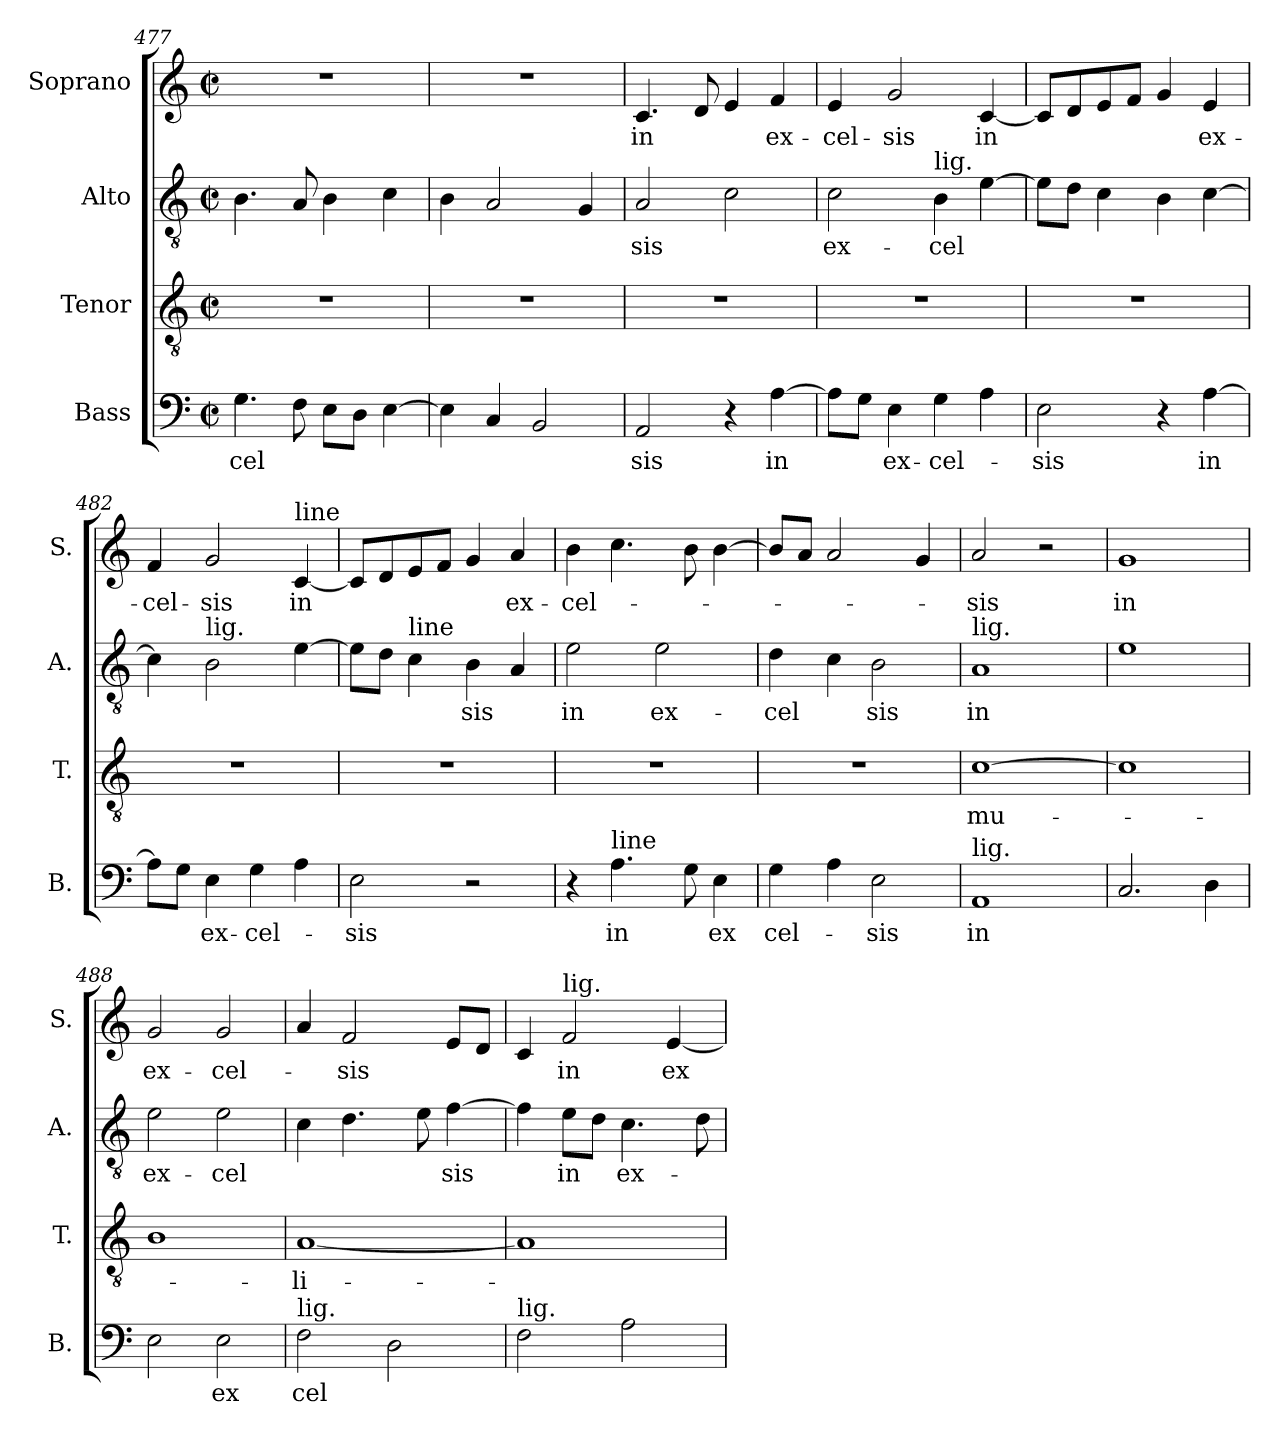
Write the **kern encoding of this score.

**kern	**text	**kern	**text	**kern	**text	**kern	**text
*part4	*part4	*part3	*part3	*part2	*part2	*part1	*part1
*staff4	*staff4	*staff3	*staff3	*staff2	*staff2	*staff1	*staff1
*I"Bass	*	*I"Tenor	*	*I"Alto	*	*I"Soprano	*
*I'B.	*	*I'T.	*	*I'A.	*	*I'S.	*
*clefF4	*	*clefGv2	*	*clefGv2	*	*clefG2	*
*k[]	*	*k[]	*	*k[]	*	*k[]	*
*M2/2	*	*M2/2	*	*M2/2	*	*M2/2	*
*met(c|)	*	*met(c|)	*	*met(c|)	*	*met(c|)	*
=477	=477	=477	=477	=477	=477	=477	=477
!	!LO:LY:b	!	!	!	!	!	!
4.G\	-cel	1r	.	4.B\	.	1r	.
8F\	.	.	.	8A/	.	.	.
8E\L	.	.	.	4B\	.	.	.
8D\J	.	.	.	.	.	.	.
[4E\	.	.	.	4c\	.	.	.
=478	=478	=478	=478	=478	=478	=478	=478
4E\]	.	1r	.	4B\	.	1r	.
4C/	.	.	.	2A/	.	.	.
2BB/	.	.	.	.	.	.	.
.	.	.	.	4G/	.	.	.
=479	=479	=479	=479	=479	=479	=479	=479
!	!LO:LY:b	!	!	!	!LO:LY:b	!	!LO:LY:b
2AA/	sis	1r	.	2A/	-sis	4.c/	in
.	.	.	.	.	.	8d/	.
4r	.	.	.	2c\	.	4e/	.
!	!LO:LY:b	!	!	!	!	!	!LO:LY:b
[4A\	in	.	.	.	.	4f/	ex-
!!LO:LB:g=z
=480	=480	=480	=480	=480	=480	=480	=480
!	!	!	!	!	!LO:LY:b	!	!LO:LY:b
8A\L]	.	1r	.	2c\	ex-	4e/	-cel-
8G\J	.	.	.	.	.	.	.
!	!LO:LY:b	!	!	!	!	!	!LO:LY:b
4E\	ex-	.	.	.	.	2g/	-sis
!	!	!	!	!LO:TX:a:t=lig.	!	!	!
!	!LO:LY:b	!	!	!	!LO:LY:b	!	!
4G\	-cel-	.	.	4B\	-cel	.	.
!	!	!	!	!	!	!	!LO:LY:b
4A\	.	.	.	[4e\	.	[4c/	in
=481	=481	=481	=481	=481	=481	=481	=481
!	!LO:LY:b	!	!	!	!	!	!
2E\	-sis	1r	.	8e\L]	.	8c/L]	.
.	.	.	.	8d\J	.	8d/	.
.	.	.	.	4c\	.	8e/	.
.	.	.	.	.	.	8f/J	.
4r	.	.	.	4B\	.	4g/	.
!	!LO:LY:b	!	!	!	!	!	!LO:LY:b
[4A\	in	.	.	[4c\	.	4e/	ex-
=482	=482	=482	=482	=482	=482	=482	=482
!	!	!	!	!	!	!	!LO:LY:b
8A\L]	.	1r	.	4c\]	.	4f/	-cel-
8G\J	.	.	.	.	.	.	.
!	!	!	!	!LO:TX:a:t=lig.	!	!	!
!	!LO:LY:b	!	!	!	!	!	!LO:LY:b
4E\	ex-	.	.	2B\	.	2g/	-sis
!	!LO:LY:b	!	!	!	!	!	!
4G\	-cel-	.	.	.	.	.	.
!	!	!	!	!	!	!LO:TX:a:t=line	!
!	!	!	!	!	!	!	!LO:LY:b
4A\	.	.	.	[4e\	.	[4c/	in
=483	=483	=483	=483	=483	=483	=483	=483
!	!LO:LY:b	!	!	!	!	!	!
2E\	-sis	1r	.	8e\L]	.	8c/L]	.
.	.	.	.	8d\J	.	8d/	.
!	!	!	!	!LO:TX:a:t=line	!	!	!
.	.	.	.	4c\	.	8e/	.
.	.	.	.	.	.	8f/J	.
!	!	!	!	!	!LO:LY:b	!	!
2r	.	.	.	4B\	sis	4g/	.
!	!	!	!	!	!	!	!LO:LY:b
.	.	.	.	4A/	.	4a/	ex-
=484	=484	=484	=484	=484	=484	=484	=484
!	!	!	!	!	!LO:LY:b	!	!LO:LY:b
4r	.	1r	.	2e\	in	4b\	-cel-
!LO:TX:a:t=line	!	!	!	!	!	!	!
!	!LO:LY:b	!	!	!	!	!	!
4.A\	in	.	.	.	.	4.cc\	.
!	!	!	!	!	!LO:LY:b	!	!
.	.	.	.	2e\	ex-	.	.
8G\	.	.	.	.	.	8b\	.
!	!LO:LY:b	!	!	!	!	!	!
4E\	ex	.	.	.	.	[4b\	.
=485	=485	=485	=485	=485	=485	=485	=485
!	!LO:LY:b	!	!	!	!LO:LY:b	!	!
4G\	cel-	1r	.	4d\	-cel	8b/L]	.
.	.	.	.	.	.	8a/J	.
4A\	.	.	.	4c\	.	2a/	.
!	!LO:LY:b	!	!	!	!LO:LY:b	!	!
2E\	-sis	.	.	2B\	sis	.	.
.	.	.	.	.	.	4g/	.
=486	=486	=486	=486	=486	=486	=486	=486
!	!	!	!	!LO:TX:a:t=lig.	!	!	!
!LO:TX:a:t=lig.	!	!	!	!	!	!	!
!	!LO:LY:b	!	!LO:LY:b	!	!LO:LY:b	!	!LO:LY:b
1AA	in	[1c	mu-	1A	in	2a/	-sis
.	.	.	.	.	.	2r	.
=487	=487	=487	=487	=487	=487	=487	=487
!	!	!	!	!	!	!	!LO:LY:b
2.C/	.	1c]	.	1e	.	1g	in
4D\	.	.	.	.	.	.	.
=488	=488	=488	=488	=488	=488	=488	=488
!	!	!	!	!	!LO:LY:b	!	!LO:LY:b
2E\	.	1B	.	2e\	ex-	2g/	ex-
!	!LO:LY:b	!	!	!	!LO:LY:b	!	!LO:LY:b
2E\	ex	.	.	2e\	-cel	2g/	-cel-
!!LO:LB:g=z
=489	=489	=489	=489	=489	=489	=489	=489
!LO:TX:a:t=lig.	!	!	!	!	!	!	!
!	!LO:LY:b	!	!LO:LY:b	!	!	!	!
2F\	cel	[1A	-li-	4c\	.	4a/	.
!	!	!	!	!	!	!	!LO:LY:b
.	.	.	.	4.d\	.	2f/	-sis
2D\	.	.	.	.	.	.	.
.	.	.	.	8e\	.	.	.
!	!	!	!	!	!LO:LY:b	!	!
.	.	.	.	[4f\	sis	8e/L	.
.	.	.	.	.	.	8d/J	.
=490	=490	=490	=490	=490	=490	=490	=490
!LO:TX:a:t=lig.	!	!	!	!	!	!	!
2F\	.	1A]	.	4f\]	.	4c/	.
!	!	!	!	!	!	!LO:TX:a:t=lig.	!
!	!	!	!	!	!LO:LY:b	!	!LO:LY:b
.	.	.	.	8e\L	in	2f/	in
.	.	.	.	8d\J	.	.	.
!	!	!	!	!	!LO:LY:b	!	!
2A\	.	.	.	4.c\	ex-	.	.
!	!	!	!	!	!	!	!LO:LY:b
.	.	.	.	.	.	[4e/	ex-
.	.	.	.	8d\	.	.	.
=	=	=	=	=	=	=	=
*-	*-	*-	*-	*-	*-	*-	*-
